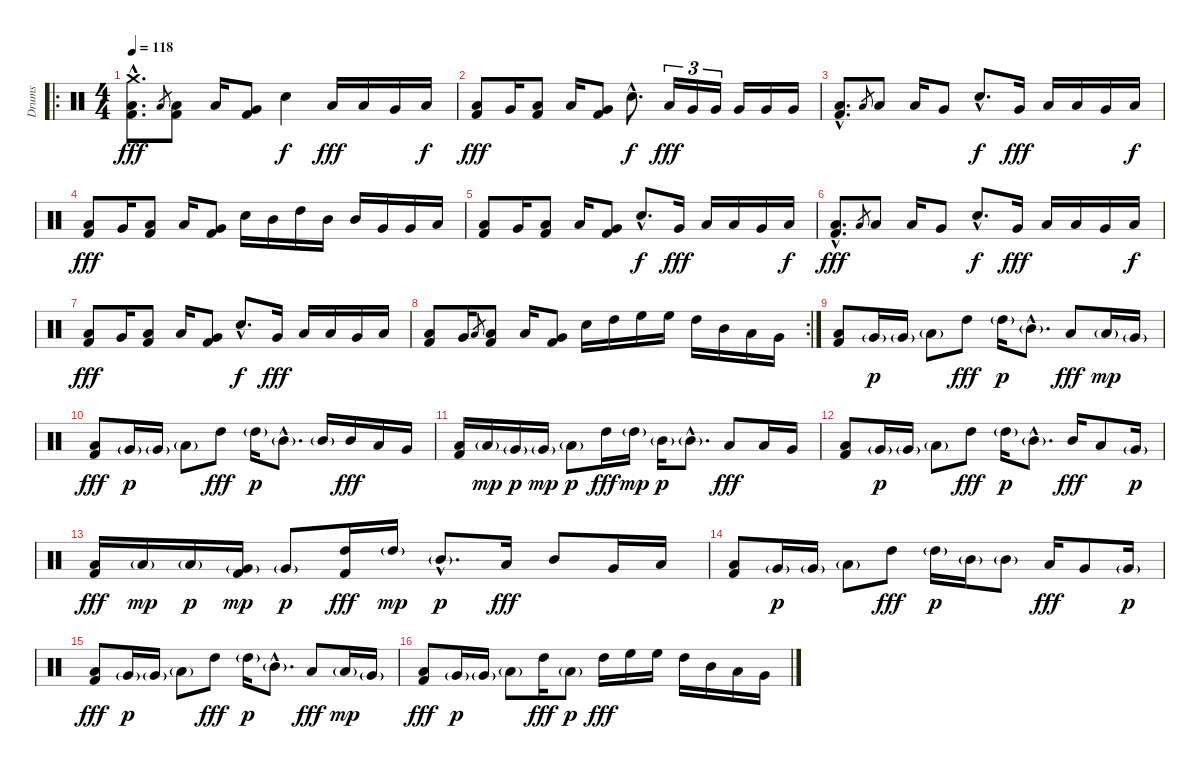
\track ("Drums" "Drums") {instrument percussion}
\staff {score}
\articulation defaults
\ro
\ts (4 4)
\tempo 118
\clef neutral
\ks c
("Crash medium (hit)"{hac} "Low Floor Tom (hit)"{hac} "Kick (hit) 2"{hac}).8{d dy fff} "Low Floor Tom (hit)".8{gr} ("Low Floor Tom (hit)" "Kick (hit) 2").8 "Low Tom (hit)".16 ("Very Low Tom (hit)" "Kick (hit) 2").8 "Electric Snare (hit)".4{dy f} "Low Tom (hit)".16{dy fff} "Low Tom (hit)".16 "Very Low Tom (hit)".16 "Low Floor Tom (hit)".16{dy f} |
("Low Floor Tom (hit)" "Kick (hit) 2").8{dy fff} "Very Low Tom (hit)".16 ("Low Floor Tom (hit)" "Kick (hit) 2").8 "Low Tom (hit)".16 ("Very Low Tom (hit)" "Kick (hit) 2").8 "Electric Snare (hit)"{hac}.8{d dy f} "Low Floor Tom (hit)".16{tu (3 2) dy fff} "Very Low Tom (hit)".16{tu (3 2)} "Very Low Tom (hit)".16{tu (3 2)} "Very Low Tom (hit)".16 "Very Low Tom (hit)".16 "Very Low Tom (hit)".16 |
("Low Floor Tom (hit)"{hac} "Kick (hit) 2"{hac}).8{d} "Low Floor Tom (hit)".8{gr} "Low Floor Tom (hit)".8 "Low Tom (hit)".16 "Very Low Tom (hit)".8 "Electric Snare (hit)"{hac}.8{d dy f} "Very Low Tom (hit)".16{dy fff} "Low Tom (hit)".16 "Low Tom (hit)".16 "Very Low Tom (hit)".16 "Low Floor Tom (hit)".16{dy f} |
("Low Floor Tom (hit)" "Kick (hit) 2").8{dy fff} "Very Low Tom (hit)".16 ("Low Floor Tom (hit)" "Kick (hit) 2").8 "Low Tom (hit)".16 ("Very Low Tom (hit)" "Kick (hit) 2").8 "Electric Snare (hit)".16 "Mid Tom (hit)".16 "High Tom (hit)".16 "Mid Tom (hit)".16 "Mid Tom (hit)".16 "Very Low Tom (hit)".16 "Very Low Tom (hit)".16 "Low Floor Tom (hit)".16 |
("Low Floor Tom (hit)" "Kick (hit) 2").8 "Very Low Tom (hit)".16 ("Low Floor Tom (hit)" "Kick (hit) 2").8 "Low Tom (hit)".16 ("Very Low Tom (hit)" "Kick (hit) 2").8 "Electric Snare (hit)"{hac}.8{d dy f} "Very Low Tom (hit)".16{dy fff} "Low Tom (hit)".16 "Low Tom (hit)".16 "Very Low Tom (hit)".16 "Low Floor Tom (hit)".16{dy f} |
("Low Floor Tom (hit)"{hac} "Kick (hit) 2"{hac}).8{d dy fff} "Low Floor Tom (hit)".8{gr} "Low Floor Tom (hit)".8 "Low Tom (hit)".16 "Very Low Tom (hit)".8 "Electric Snare (hit)"{hac}.8{d dy f} "Very Low Tom (hit)".16{dy fff} "Low Tom (hit)".16 "Low Tom (hit)".16 "Very Low Tom (hit)".16 "Low Floor Tom (hit)".16{dy f} |
("Low Floor Tom (hit)" "Kick (hit) 2").8{dy fff} "Very Low Tom (hit)".16 ("Low Floor Tom (hit)" "Kick (hit) 2").8 "Low Tom (hit)".16 ("Very Low Tom (hit)" "Kick (hit) 2").8 "Electric Snare (hit)"{hac}.8{d dy f} "Very Low Tom (hit)".16{dy fff} "Low Tom (hit)".16 "Low Tom (hit)".16 "Very Low Tom (hit)".16 "Low Floor Tom (hit)".16 |
\rc 2
("Low Floor Tom (hit)" "Kick (hit) 2").8 "Very Low Tom (hit)".16 "Low Floor Tom (hit)".8{gr} ("Low Floor Tom (hit)" "Kick (hit) 2").8 "Low Tom (hit)".16 ("Very Low Tom (hit)" "Kick (hit) 2").8 "Electric Snare (hit)".16 "High Tom (hit)".16 "High Floor Tom (hit)".16 "High Floor Tom (hit)".16 "High Tom (hit)".16 "Mid Tom (hit)".16 "Low Tom (hit)".16 "Very Low Tom (hit)".16 |
("Low Floor Tom (hit)" "Kick (hit) 2").8 "Very Low Tom (hit)"{g}.16{dy p} "Very Low Tom (hit)"{g}.16 "Low Floor Tom (hit)"{g}.8 "High Tom (hit)".8{dy fff} "High Tom (hit)"{g}.16{dy p} "Mid Tom (hit)"{g hac}.8{d} "Low Tom (hit)".8{dy fff} "Low Tom (hit)"{g}.16{dy mp} "Very Low Tom (hit)"{g}.16 |
("Low Floor Tom (hit)" "Kick (hit) 2").8{dy fff} "Very Low Tom (hit)"{g}.16{dy p} "Very Low Tom (hit)"{g}.16 "Low Floor Tom (hit)"{g}.8 "High Tom (hit)".8{dy fff} "High Tom (hit)"{g}.16{dy p} "Mid Tom (hit)"{g hac}.8{d} "Mid Tom (hit)"{g}.16 "Mid Tom (hit)".16{dy fff} "Low Tom (hit)".16 "Very Low Tom (hit)".16 |
("Low Floor Tom (hit)" "Kick (hit) 2").16 "Low Tom (hit)"{g}.16{dy mp} "Very Low Tom (hit)"{g}.16{dy p} "Very Low Tom (hit)"{g}.16{dy mp} "Low Floor Tom (hit)"{g}.8{dy p} "High Tom (hit)".16{dy fff} "High Tom (hit)"{g}.16{dy mp} "Mid Tom (hit)"{g}.16{dy p} "Mid Tom (hit)"{g hac}.8{d} "Low Tom (hit)".8{dy fff} "Low Tom (hit)".16 "Very Low Tom (hit)".16 |
("Low Floor Tom (hit)" "Kick (hit) 2").8 "Very Low Tom (hit)"{g}.16{dy p} "Very Low Tom (hit)"{g}.16 "Low Floor Tom (hit)"{g}.8 "High Tom (hit)".8{dy fff} "High Tom (hit)"{g}.16{dy p} "Mid Tom (hit)"{g hac}.8{d} "Mid Tom (hit)".16{dy fff} "Low Tom (hit)".8 "Very Low Tom (hit)"{g}.16{dy p} |
("Low Floor Tom (hit)" "Kick (hit) 2").16{dy fff} "Low Floor Tom (hit)"{g}.16{dy mp} "Low Floor Tom (hit)"{g}.16{dy p} ("Very Low Tom (hit)"{g} "Kick (hit) 2").16{dy mp} "Very Low Tom (hit)"{g}.8{dy p} ("High Tom (hit)" "Kick (hit) 2").16{dy fff} "High Tom (hit)"{g}.16{dy mp} "Mid Tom (hit)"{g hac}.8{d dy p} "Low Tom (hit)".16{dy fff} "Mid Tom (hit)".8 "Very Low Tom (hit)".16 "Low Tom (hit)".16 |
("Low Floor Tom (hit)" "Kick (hit) 2").8 "Very Low Tom (hit)"{g}.16{dy p} "Very Low Tom (hit)"{g}.16 "Low Floor Tom (hit)"{g}.8 "High Tom (hit)".8{dy fff} "High Tom (hit)"{g}.16{dy p} "Mid Tom (hit)"{g}.16 "Mid Tom (hit)"{g}.8 "Low Tom (hit)".16{dy fff} "Very Low Tom (hit)".8 "Very Low Tom (hit)"{g}.16{dy p} |
("Low Floor Tom (hit)" "Kick (hit) 2").8{dy fff} "Very Low Tom (hit)"{g}.16{dy p} "Very Low Tom (hit)"{g}.16 "Low Floor Tom (hit)"{g}.8 "High Tom (hit)".8{dy fff} "High Tom (hit)"{g}.16{dy p} "Mid Tom (hit)"{g hac}.8{d} "Low Tom (hit)".8{dy fff} "Low Tom (hit)"{g}.16{dy mp} "Very Low Tom (hit)"{g}.16 |
("Low Floor Tom (hit)" "Kick (hit) 2").8{dy fff} "Very Low Tom (hit)"{g}.16{dy p} "Very Low Tom (hit)"{g}.16 "Low Floor Tom (hit)"{g}.8 "High Tom (hit)".16{dy fff} "Low Tom (hit)"{g}.8{dy p} "High Tom (hit)".16{dy fff} "High Floor Tom (hit)".16 "High Floor Tom (hit)".16 "High Tom (hit)".16 "Mid Tom (hit)".16 "Low Tom (hit)".16 "Very Low Tom (hit)".16
